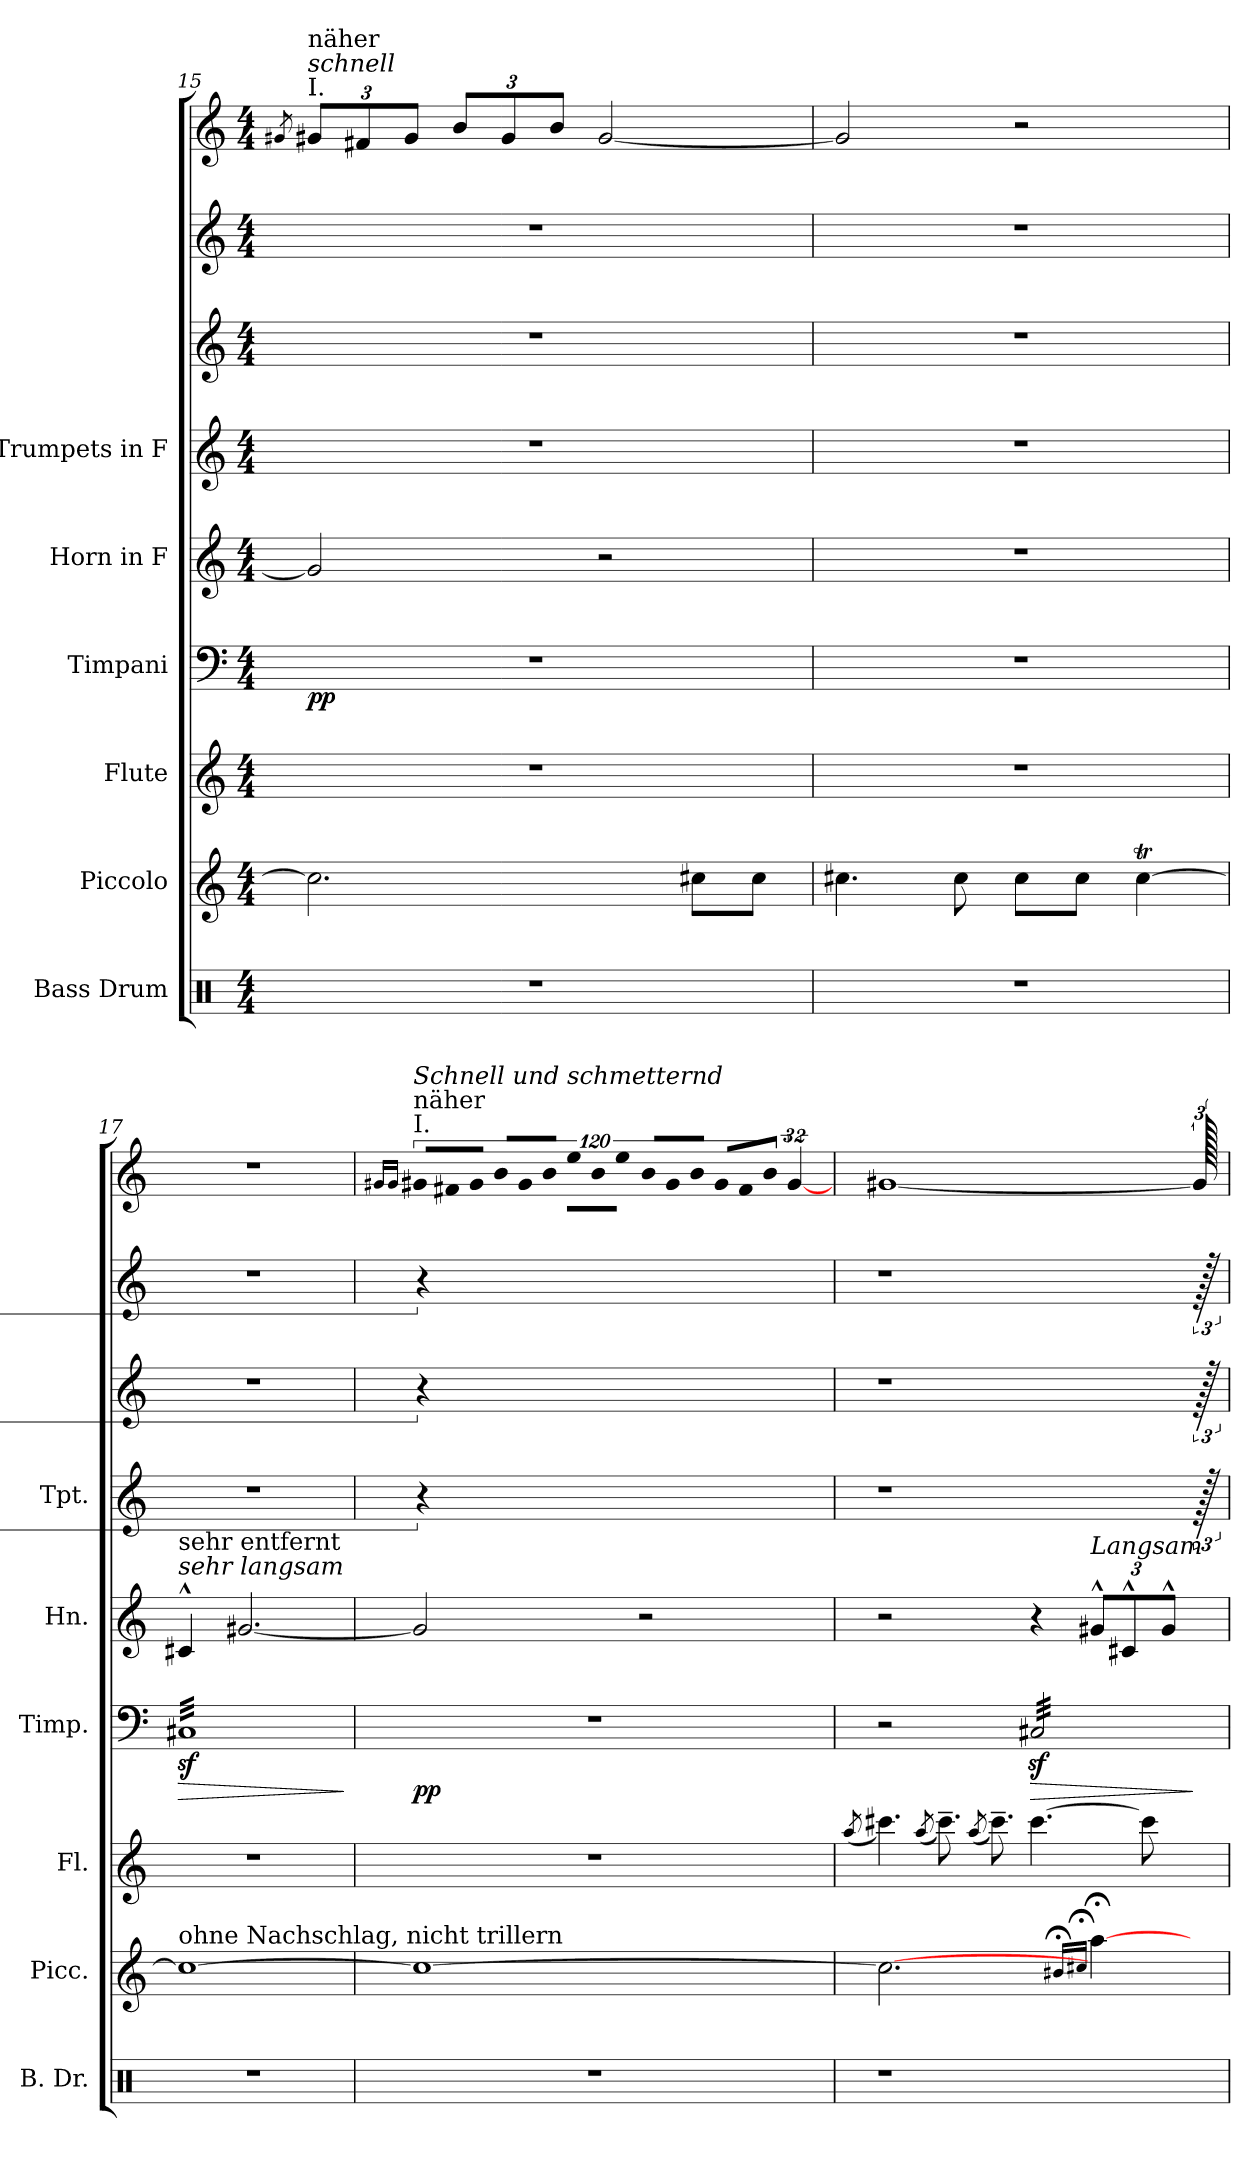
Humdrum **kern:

**kern	**kern	**kern	**kern	**dynam	**kern	**kern	**kern	**kern	**kern
*part6	*part5	*part4	*part3	*part3	*part2	*part1	*part1	*part1	*part1
*staff9	*staff8	*staff7	*staff6	*staff6	*staff5	*staff4	*staff3	*staff2	*staff1
*I"Bass Drum	*I"Piccolo	*I"Flute	*I"Timpani	*	*I"Horn in F	*I"Trumpets in F	*	*	*
*I'B. Dr.	*I'Picc.	*I'Fl.	*I'Timp.	*	*I'Hn.	*I'Tpt.	*	*	*
*clefX	*clefG2	*clefG2	*clefF4	*	*clefG2	*clefG2	*clefG2	*clefG2	*clefG2
*	*ITrd-7c-12	*	*	*	*ITrd4c7	*ITrd-3c-5	*ITrd-3c-5	*ITrd-3c-5	*ITrd-3c-5
*k[]	*k[]	*k[]	*k[]	*	*k[b-]	*k[b-]	*k[b-]	*k[b-]	*k[b-]
*M4/4	*M4/4	*M4/4	*M4/4	*	*M4/4	*M4/4	*M4/4	*M4/4	*M4/4
=15	=15	=15	=15	=15	=15	=15	=15	=15	=15
.	.	.	.	.	.	.	.	.	8qcc#X/
*	*	*	*	*	*	*	*	*	*Xbrackettup
!	!	!	!	!	!	!	!	!	!LO:TX:a:t=I.
!	!	!	!	!	!	!	!	!	!LO:TX:i:t=schnell
!	!	!	!	!	!	!	!	!	!LO:TX:a:t=näher
!	!	!	!	!LO:DY:b	!	!	!	!	!
1r	2.ccc#\]	1r	1r	pp	2c#/]	1r	1r	1r	12cc#/L
.	.	.	.	.	.	.	.	.	12bn/
.	.	.	.	.	.	.	.	.	12cc#/J
.	.	.	.	.	.	.	.	.	12ee/L
.	.	.	.	.	.	.	.	.	12cc#/
.	.	.	.	.	.	.	.	.	12ee/J
.	.	.	.	.	2r	.	.	.	[2cc#/
.	8ccc#X\L	.	.	.	.	.	.	.	.
.	8ccc#\J	.	.	.	.	.	.	.	.
=16	=16	=16	=16	=16	=16	=16	=16	=16	=16
1r	4.ccc#X\	1r	1r	.	1r	1r	1r	1r	2cc#/]
.	8ccc#\	.	.	.	.	.	.	.	.
.	8ccc#\L	.	.	.	.	.	.	.	2r
.	8ccc#\J	.	.	.	.	.	.	.	.
.	[4ccc#t\	.	.	.	.	.	.	.	.
!!LO:LB:g=z
=17	=17	=17	=17	=17	=17	=17	=17	=17	=17
!	!	!	!	!	!LO:TX:a:i:t=sehr langsam	!	!	!	!
!	!	!	!	!	!LO:TX:a:t=sehr entfernt	!	!	!	!
!	!LO:TX:a:t=ohne Nachschlag, nicht trillern	!	!	!	!	!	!	!	!
!	!	!	!	!LO:HP:b	!	!	!	!	!
*	*	*	*tremolo	*	*	*	*	*	*
1r	1ccc#_	1r	32C#Xz<LLL	>	4F#X^^/	1r	1r	1r	1r
.	.	.	32C#Xz<	.	.	.	.	.	.
.	.	.	32C#Xz<	.	.	.	.	.	.
.	.	.	32C#Xz<	.	.	.	.	.	.
.	.	.	32C#Xz<	.	.	.	.	.	.
.	.	.	32C#Xz<	.	.	.	.	.	.
.	.	.	32C#Xz<	.	.	.	.	.	.
.	.	.	32C#Xz<	.	.	.	.	.	.
.	.	.	32C#Xz<	.	[2.c#X/	.	.	.	.
.	.	.	32C#Xz<	.	.	.	.	.	.
.	.	.	32C#Xz<	.	.	.	.	.	.
.	.	.	32C#Xz<	.	.	.	.	.	.
.	.	.	32C#Xz<	.	.	.	.	.	.
.	.	.	32C#Xz<	.	.	.	.	.	.
.	.	.	32C#Xz<	.	.	.	.	.	.
.	.	.	32C#Xz<	.	.	.	.	.	.
.	.	.	32C#Xz<	.	.	.	.	.	.
.	.	.	32C#Xz<	.	.	.	.	.	.
.	.	.	32C#Xz<	.	.	.	.	.	.
.	.	.	32C#Xz<	.	.	.	.	.	.
.	.	.	32C#Xz<	.	.	.	.	.	.
.	.	.	32C#Xz<	.	.	.	.	.	.
.	.	.	32C#Xz<	.	.	.	.	.	.
.	.	.	32C#Xz<	.	.	.	.	.	.
.	.	.	32C#Xz<	.	.	.	.	.	.
.	.	.	32C#Xz<	.	.	.	.	.	.
.	.	.	32C#Xz<	.	.	.	.	.	.
.	.	.	32C#Xz<	.	.	.	.	.	.
.	.	.	32C#Xz<	.	.	.	.	.	.
.	.	.	32C#Xz<	.	.	.	.	.	.
.	.	.	32C#Xz<	.	.	.	.	.	.
.	.	.	32C#Xz<JJJ	.	.	.	.	.	.
.	.	.	.	]	.	.	.	.	.
=18	=18	=18	=18	=18	=18	=18	=18	=18	=18
.	.	.	.	.	.	.	.	.	16qcc#X/LL
.	.	.	.	.	.	.	.	.	16qcc#/JJ
*	*	*	*	*	*	*	*	*	*brackettup
!	!	!	!	!	!	!	!	!	!LO:TX:a:t=I.
!	!	!	!	!	!	!	!	!	!LO:TX:a:t=näher
!	!	!	!	!	!	!	!	!	!LO:TX:a:i:t=Schnell und schmetternd
!	!	!	!	!LO:DY:b	!	!	!	!	!LO:N:vis=8
1r	1ccc#_	1r	1r	pp	2c#/]	384ryy	384ryy	384ryy	1920%107cc#/L
.	.	.	.	.	.	384%383r	384%383r	384%383r	.
!	!	!	!	!	!	!	!	!	!LO:N:vis=8
.	.	.	.	.	.	.	.	.	1920%107bn/
!	!	!	!	!	!	!	!	!	!LO:N:vis=8
.	.	.	.	.	.	.	.	.	1920%107cc#/J
!	!	!	!	!	!	!	!	!	!LO:N:vis=8
.	.	.	.	.	.	.	.	.	1920%107ee/L
!	!	!	!	!	!	!	!	!	!LO:N:vis=8
.	.	.	.	.	.	.	.	.	1920%107cc#/
!	!	!	!	!	!	!	!	!	!LO:N:vis=8
.	.	.	.	.	.	.	.	.	1920%107ee/J
!	!	!	!	!	!	!	!	!	!LO:N:vis=8
.	.	.	.	.	.	.	.	.	1920%107aa\L
!	!	!	!	!	!	!	!	!	!LO:N:vis=8
.	.	.	.	.	.	.	.	.	1920%107ee\
!	!	!	!	!	!	!	!	!	!LO:N:vis=8
.	.	.	.	.	.	.	.	.	1920%107aa\J
.	.	.	.	.	2r	.	.	.	.
!	!	!	!	!	!	!	!	!	!LO:N:vis=8
.	.	.	.	.	.	.	.	.	1920%107ee/L
!	!	!	!	!	!	!	!	!	!LO:N:vis=8
.	.	.	.	.	.	.	.	.	1920%107cc#/
!	!	!	!	!	!	!	!	!	!LO:N:vis=8
.	.	.	.	.	.	.	.	.	1920%107ee/J
!	!	!	!	!	!	!	!	!	!LO:N:vis=8
.	.	.	.	.	.	.	.	.	1920%107cc#/L
!	!	!	!	!	!	!	!	!	!LO:N:vis=8
.	.	.	.	.	.	.	.	.	1920%107b/
!	!	!	!	!	!	!	!	!	!LO:N:vis=8
.	.	.	.	.	.	.	.	.	1920%107ee/J
.	.	.	.	.	.	.	.	.	[128%21cc#/
=19	=19	=19	=19	=19	=19	=19	=19	=19	=19
.	.	(<8qaa/	.	.	.	.	.	.	.
*	*	*Xtuplet	*	*	*	*	*	*	*
1r	2.ccc#_	6.ccc#X\)	2r	.	2r	1r	1r	1r	[1cc#X
.	.	(<8qaa/	.	.	.	.	.	.	.
.	.	12.ccc#~\)	.	.	.	.	.	.	.
.	.	(<8qaa/	.	.	.	.	.	.	.
.	.	12.ccc#~\)	.	.	.	.	.	.	.
!	!	!	!	!LO:HP:b	!	!	!	!	!
.	.	[4.ccc#\	32C#Xz</LLL	>	4r	.	.	.	.
.	.	.	32C#Xz</	.	.	.	.	.	.
.	.	.	32C#Xz</	.	.	.	.	.	.
.	.	.	32C#Xz</	.	.	.	.	.	.
.	.	.	32C#Xz</	.	.	.	.	.	.
.	.	.	32C#Xz</	.	.	.	.	.	.
.	.	.	32C#Xz</	.	.	.	.	.	.
.	.	.	32C#Xz</	.	.	.	.	.	.
.	16qbb#X;</LL	.	.	.	.	.	.	.	.
.	16qccc#X;</JJ	.	.	.	.	.	.	.	.
*	*	*	*	*	*Xbrackettup	*	*	*	*
!	!	!	!	!	!LO:TX:a:i:t=Langsam	!	!	!	!
.	[4aaa;<\)	.	32C#Xz</	.	12c#X^^/L	.	.	.	.
.	.	.	32C#Xz</	.	.	.	.	.	.
.	.	.	32C#Xz</	.	.	.	.	.	.
.	.	.	.	.	12F#X^^/	.	.	.	.
.	.	.	32C#Xz</	.	.	.	.	.	.
.	.	8ccc#\]	32C#Xz</	.	.	.	.	.	.
.	.	.	32C#Xz</	.	.	.	.	.	.
.	.	.	.	.	12c#^^/J	.	.	.	.
.	.	.	32C#Xz</	.	.	.	.	.	.
.	.	.	32C#Xz</JJJ	.	.	.	.	.	.
*	*	*	*Xtremolo	*	*	*	*	*	*
384ryy	384ryy	384ryy	384ryy	]	384ryy	384r	384r	384r	384cc#/]
=	=	=	=	=	=	=	=	=	=
*-	*-	*-	*-	*-	*-	*-	*-	*-	*-
